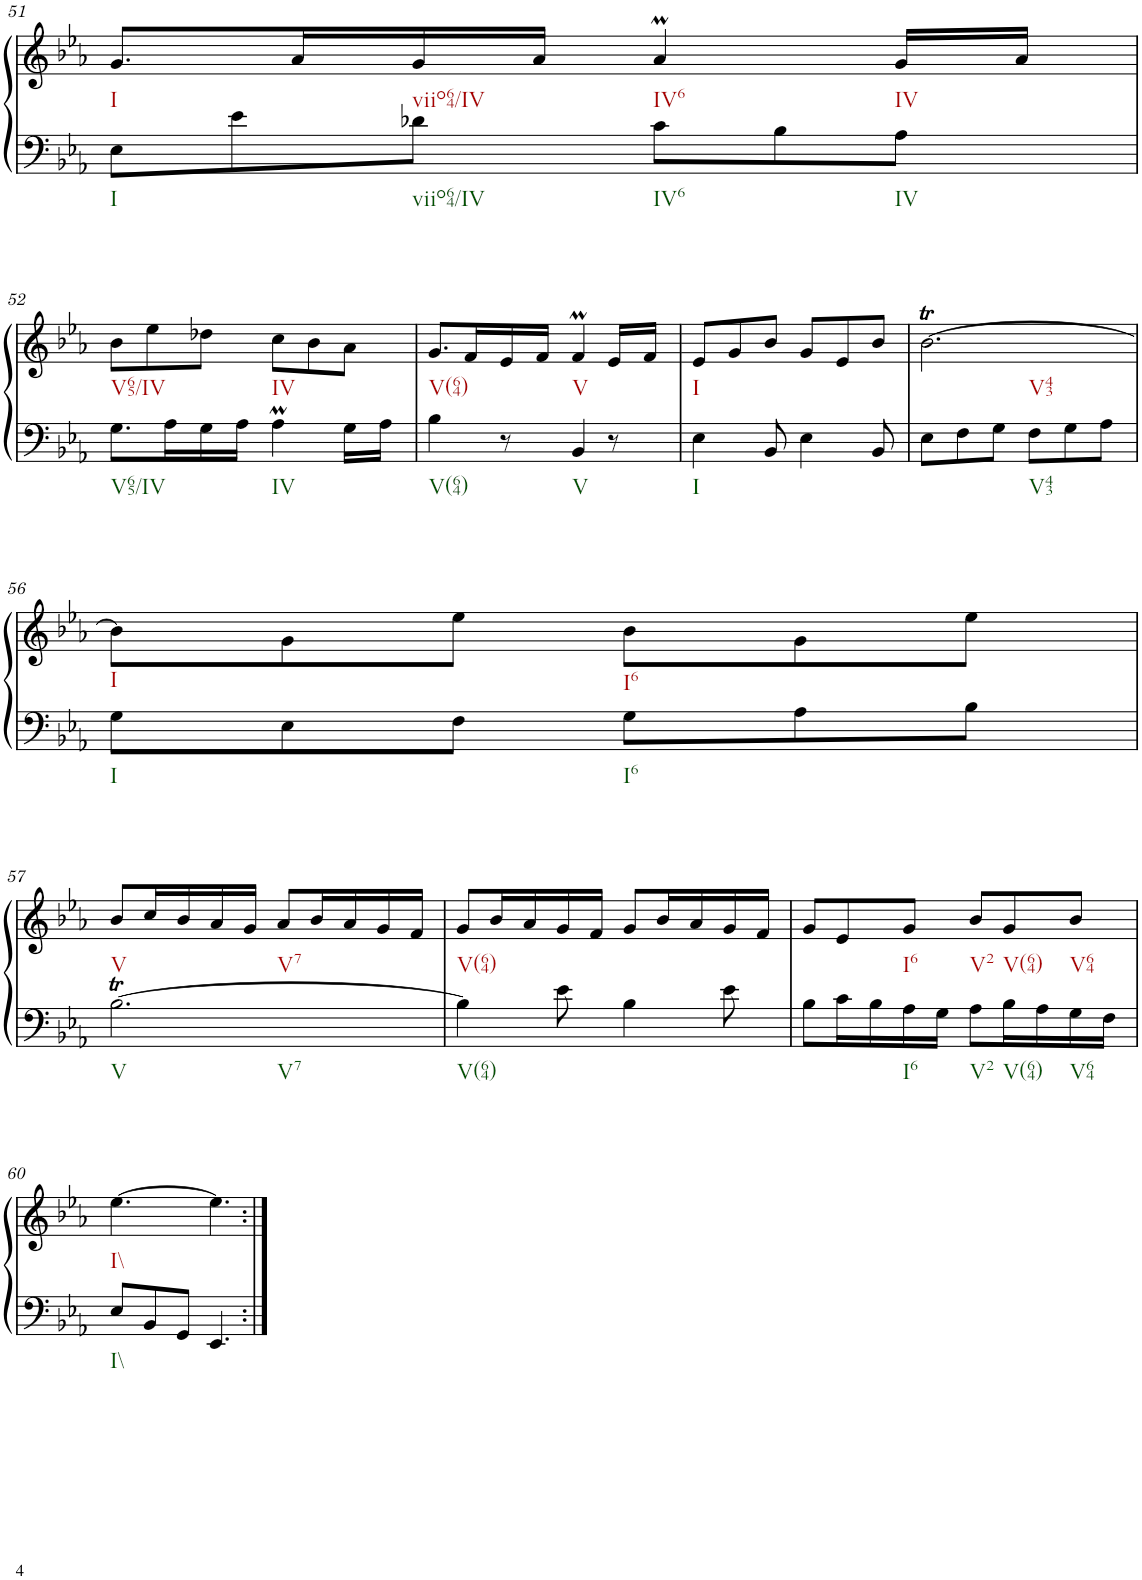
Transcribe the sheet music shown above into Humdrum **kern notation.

**kern	**kern
*part1	*part1
*staff2	*staff1
*I"Klavier linke Hand	*
!!LO:PB:g=z
*clefF4	*clefG2
*k[b-e-a-]	*k[b-e-a-]
*M6/8	*M6/8
=51	=51
8E-\L	8.g/L
8e-\	.
.	16a-/L
8d-X\J	16g/
.	16a-/JJ
8c\L	4a-M/
8B-\	.
8A-\J	16g/LL
.	16a-/JJ
!!LO:LB:g=z
=52	=52
8.G\L	8b-\L
.	8ee-\
16A-\L	.
16G\	8dd-X\J
16A-\JJ	.
4A-M\	8cc\L
.	8b-\
16G\LL	8a-\J
16A-\JJ	.
=53	=53
4B-\	8.g/L
.	16f/L
8r	16e-/
.	16f/JJ
4BB-/	4fM/
8r	16e-/LL
.	16f/JJ
=54	=54
4E-\	8e-/L
.	8g/
8BB-/	8b-/J
4E-\	8g/L
.	8e-/
8BB-/	8b-/J
=55	=55
8E-\L	[2.b-T\
8F\	.
8G\J	.
8F\L	.
8G\	.
8A-\J	.
!!LO:LB:g=z
=56	=56
8G\L	8b-\L]
8E-\	8g\
8F\J	8ee-\J
8G\L	8b-\L
8A-\	8g\
8B-\J	8ee-\J
!!LO:LB:g=z
=57	=57
[2.B-T\	8b-/L
.	16cc/L
.	16b-/
.	16a-/
.	16g/JJ
.	8a-/L
.	16b-/L
.	16a-/
.	16g/
.	16f/JJ
=58	=58
4B-\]	8g/L
.	16b-/L
.	16a-/
8e-\	16g/
.	16f/JJ
4B-\	8g/L
.	16b-/L
.	16a-/
8e-\	16g/
.	16f/JJ
=59	=59
8B-\L	8g/L
16c\L	8e-/
16B-\	.
16A-\	8g/J
16G\JJ	.
8A-\L	8b-/L
16B-\L	8g/
16A-\	.
16G\	8b-/J
16F\JJ	.
!!LO:LB:g=z
=60	=60
8E-/L	[4.ee-\
8BB-/	.
8GG/J	.
4.EE-/	4.ee-\]
=:|!	=:|!
*-	*-
